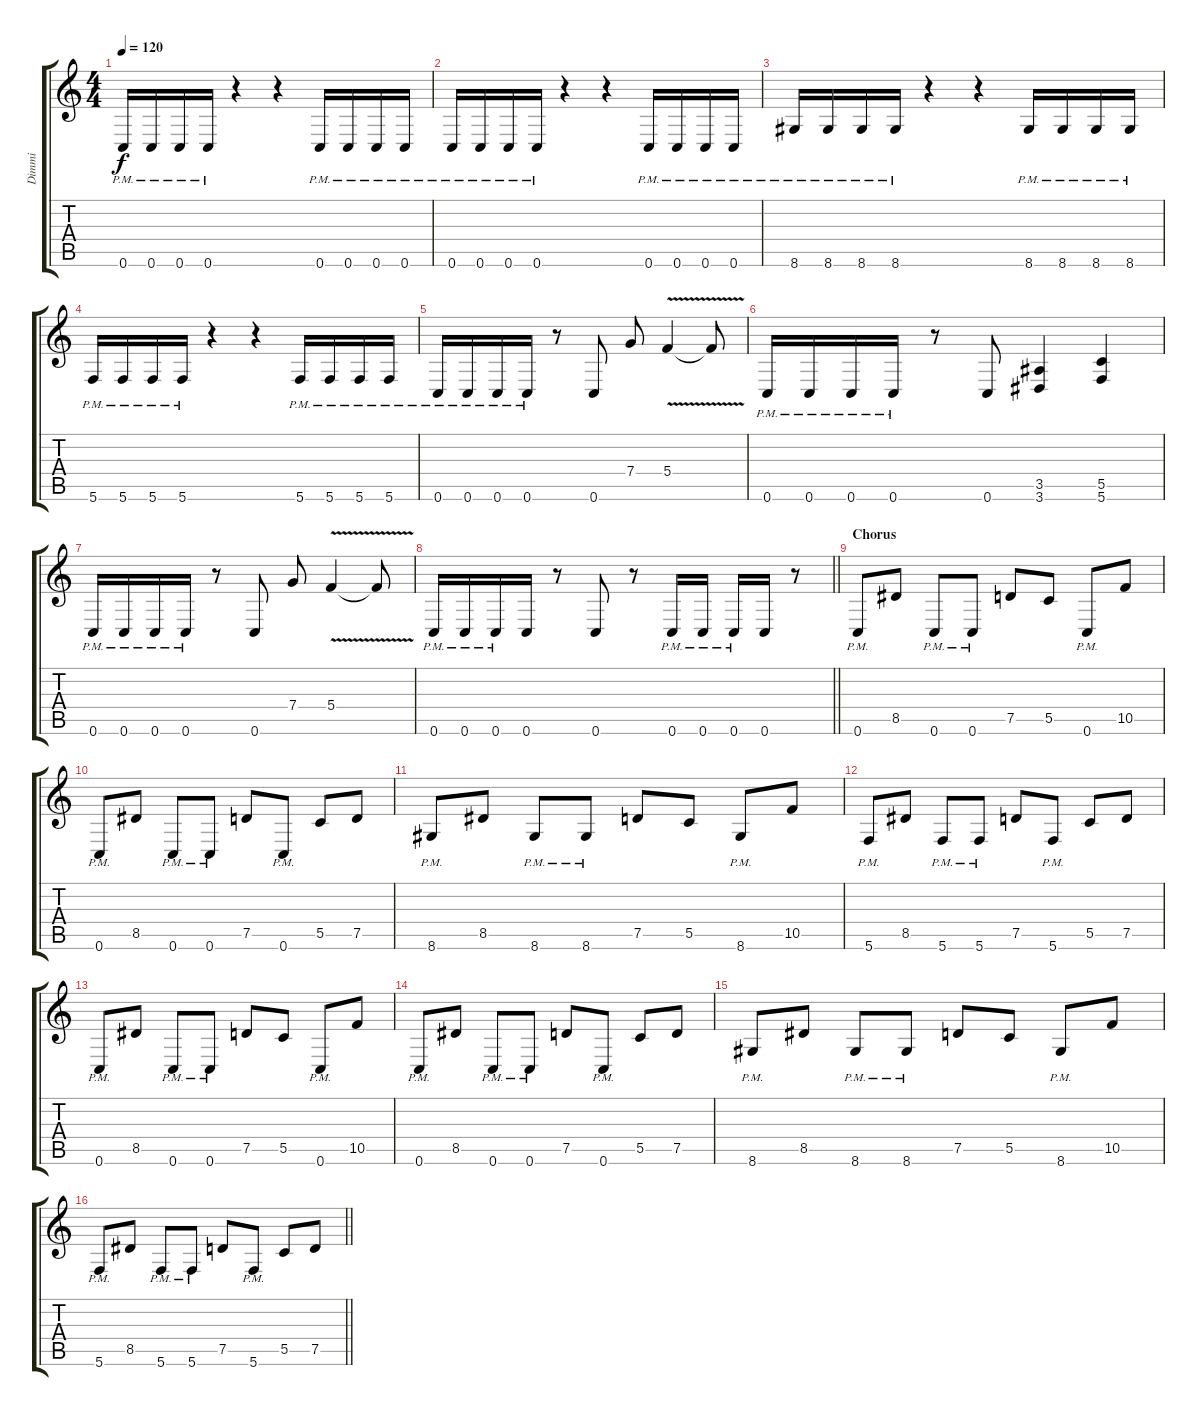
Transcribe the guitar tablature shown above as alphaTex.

\track ("Dimmi" "Dimmi") {instrument overdrivenguitar}
\staff {score tabs}
\tuning (D4 A3 F3 C3 G2 C2) {hide}
\ts (4 4)
\tempo 120
\clef g2
\ks c
0.6{pm}.16{dy f} 0.6{pm}.16 0.6{pm}.16 0.6{pm}.16 r.4 r.4 0.6{pm}.16 0.6{pm}.16 0.6{pm}.16 0.6{pm}.16 |
0.6{pm}.16 0.6{pm}.16 0.6{pm}.16 0.6{pm}.16 r.4 r.4 0.6{pm}.16 0.6{pm}.16 0.6{pm}.16 0.6{pm}.16 |
8.6{pm}.16 8.6{pm}.16 8.6{pm}.16 8.6{pm}.16 r.4 r.4 8.6{pm}.16 8.6{pm}.16 8.6{pm}.16 8.6{pm}.16 |
5.6{pm}.16 5.6{pm}.16 5.6{pm}.16 5.6{pm}.16 r.4 r.4 5.6{pm}.16 5.6{pm}.16 5.6{pm}.16 5.6{pm}.16 |
0.6{pm}.16 0.6{pm}.16 0.6{pm}.16 0.6{pm}.16 r.8 0.6.8 7.4.8 5.4{v}.4 5.4{t}.8 |
0.6{pm}.16 0.6{pm}.16 0.6{pm}.16 0.6{pm}.16 r.8 0.6.8 (3.5 3.6).4 (5.5 5.6).4 |
0.6{pm}.16 0.6{pm}.16 0.6{pm}.16 0.6{pm}.16 r.8 0.6.8 7.4.8 5.4{v}.4 5.4{t}.8 |
\barLineRight lightlight
0.6{pm}.16 0.6{pm}.16 0.6{pm}.16 0.6.16 r.8 0.6.8 r.8 0.6{pm}.16 0.6{pm}.16 0.6{pm}.16 0.6.16 r.8 |
\section ("" "Chorus")
0.6{pm}.8 8.5.8 0.6{pm}.8 0.6{pm}.8 7.5.8 5.5.8 0.6{pm}.8 10.5.8 |
0.6{pm}.8 8.5.8 0.6{pm}.8 0.6{pm}.8 7.5.8 0.6{pm}.8 5.5.8 7.5.8 |
8.6{pm}.8 8.5.8 8.6{pm}.8 8.6{pm}.8 7.5.8 5.5.8 8.6{pm}.8 10.5.8 |
5.6{pm}.8 8.5.8 5.6{pm}.8 5.6{pm}.8 7.5.8 5.6{pm}.8 5.5.8 7.5.8 |
0.6{pm}.8 8.5.8 0.6{pm}.8 0.6{pm}.8 7.5.8 5.5.8 0.6{pm}.8 10.5.8 |
0.6{pm}.8 8.5.8 0.6{pm}.8 0.6{pm}.8 7.5.8 0.6{pm}.8 5.5.8 7.5.8 |
8.6{pm}.8 8.5.8 8.6{pm}.8 8.6{pm}.8 7.5.8 5.5.8 8.6{pm}.8 10.5.8 |
\barLineRight lightlight
5.6{pm}.8 8.5.8 5.6{pm}.8 5.6{pm}.8 7.5.8 5.6{pm}.8 5.5.8 7.5.8
